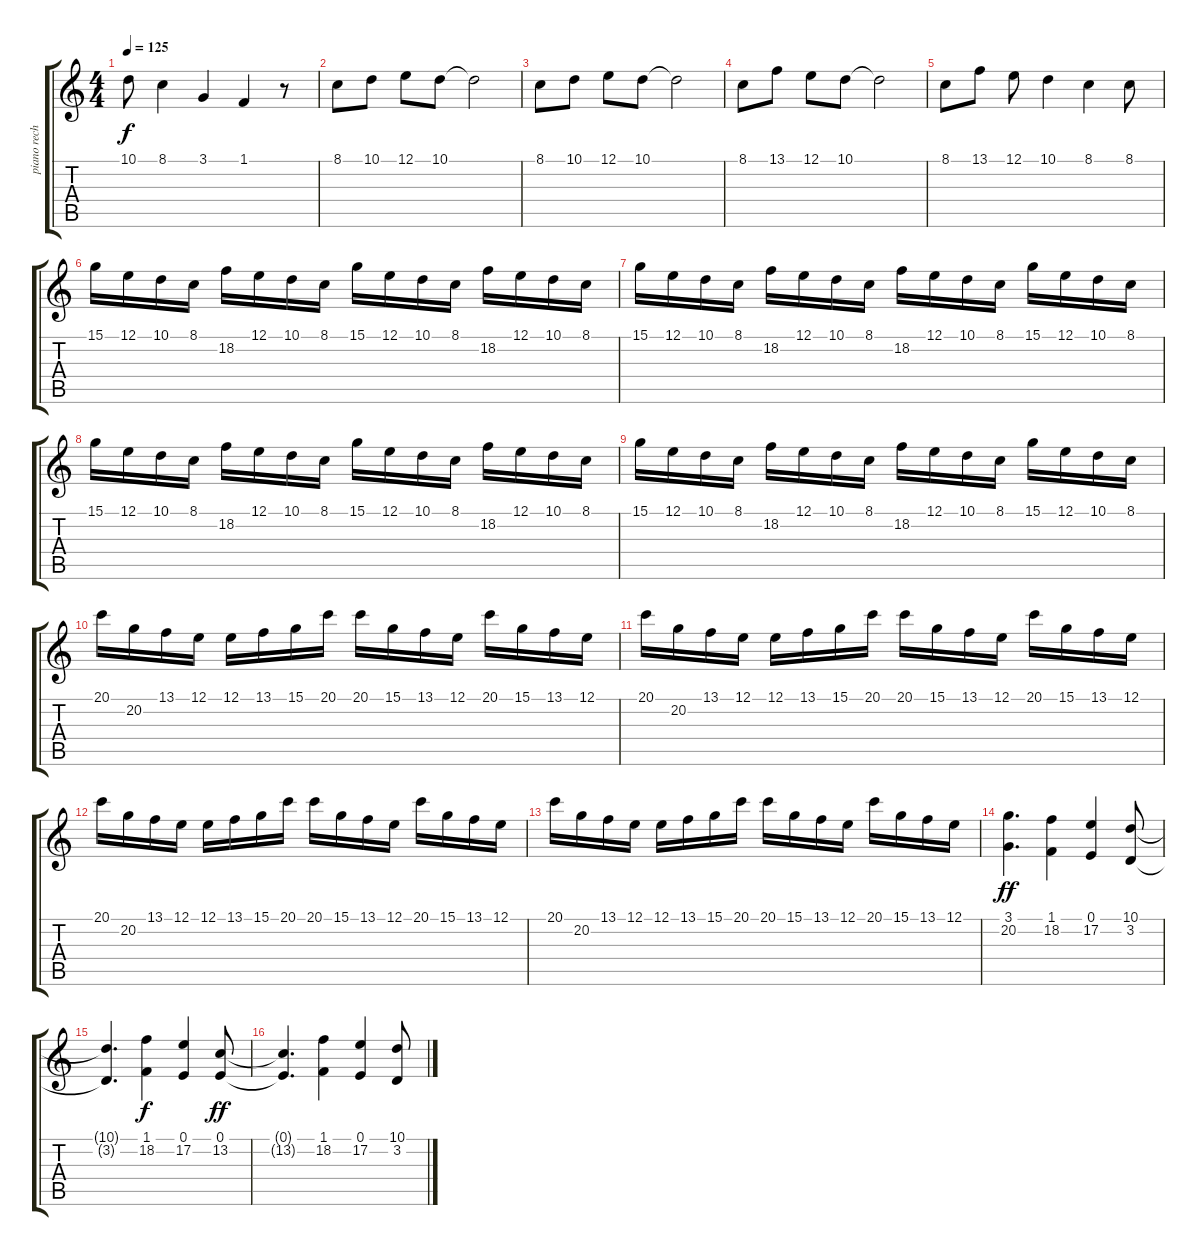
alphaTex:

\track ("piano rechterhand" "piano rech") {instrument acousticgrandpiano}
\staff {score tabs}
\tuning (E4 B3 G3 D3 A2 E2) {hide}
\ts (4 4)
\tempo 125
\clef g2
\ks c
10.1{t}.8{dy f} 8.1.4 3.1.4 1.1.4 r.8 |
8.1.8 10.1.8 12.1.8 10.1.8 10.1{t}.2 |
8.1.8 10.1.8 12.1.8 10.1.8 10.1{t}.2 |
8.1.8 13.1.8 12.1.8 10.1.8 10.1{t}.2 |
8.1.8 13.1.8 12.1.8 10.1.4 8.1.4 8.1.8 |
15.1.16 12.1.16 10.1.16 8.1.16 18.2.16 12.1.16 10.1.16 8.1.16 15.1.16 12.1.16 10.1.16 8.1.16 18.2.16 12.1.16 10.1.16 8.1.16 |
15.1.16 12.1.16 10.1.16 8.1.16 18.2.16 12.1.16 10.1.16 8.1.16 18.2.16 12.1.16 10.1.16 8.1.16 15.1.16 12.1.16 10.1.16 8.1.16 |
15.1.16 12.1.16 10.1.16 8.1.16 18.2.16 12.1.16 10.1.16 8.1.16 15.1.16 12.1.16 10.1.16 8.1.16 18.2.16 12.1.16 10.1.16 8.1.16 |
15.1.16 12.1.16 10.1.16 8.1.16 18.2.16 12.1.16 10.1.16 8.1.16 18.2.16 12.1.16 10.1.16 8.1.16 15.1.16 12.1.16 10.1.16 8.1.16 |
20.1.16 20.2.16 13.1.16 12.1.16 12.1.16 13.1.16 15.1.16 20.1.16 20.1.16 15.1.16 13.1.16 12.1.16 20.1.16 15.1.16 13.1.16 12.1.16 |
20.1.16 20.2.16 13.1.16 12.1.16 12.1.16 13.1.16 15.1.16 20.1.16 20.1.16 15.1.16 13.1.16 12.1.16 20.1.16 15.1.16 13.1.16 12.1.16 |
20.1.16 20.2.16 13.1.16 12.1.16 12.1.16 13.1.16 15.1.16 20.1.16 20.1.16 15.1.16 13.1.16 12.1.16 20.1.16 15.1.16 13.1.16 12.1.16 |
20.1.16 20.2.16 13.1.16 12.1.16 12.1.16 13.1.16 15.1.16 20.1.16 20.1.16 15.1.16 13.1.16 12.1.16 20.1.16 15.1.16 13.1.16 12.1.16 |
(3.1 20.2).4{d dy ff} (1.1 18.2).4 (0.1 17.2).4 (10.1 3.2).8 |
(10.1{t} 3.2{t}).4{d} (1.1 18.2).4{dy f} (0.1 17.2).4 (0.1 13.2).8{dy ff} |
(0.1{t} 13.2{t}).4{d} (1.1 18.2).4 (0.1 17.2).4 (10.1 3.2).8
